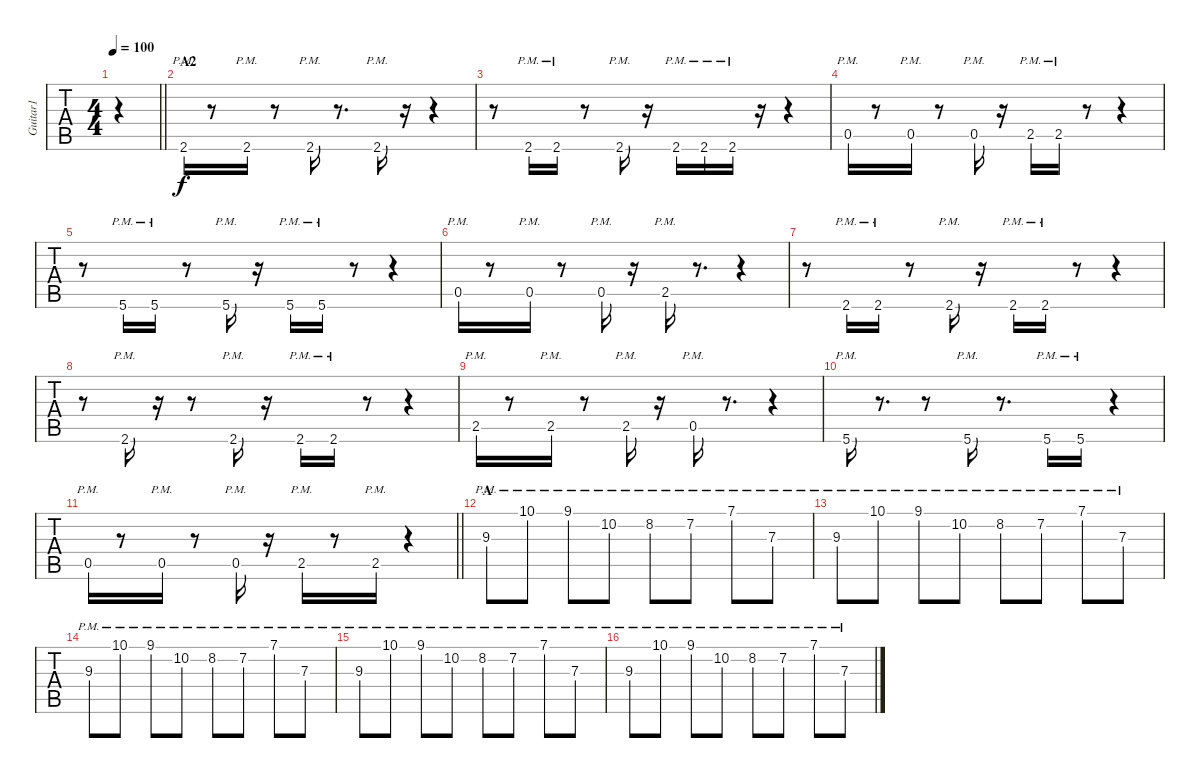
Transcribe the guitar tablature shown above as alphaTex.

\track ("Guitar1" "Guitar1") {instrument overdrivenguitar}
\staff {tabs}
\tuning (E4 B3 G3 D3 A2 D2) {hide}
\ts (4 4)
\tempo 100
\clef g2
\barLineRight lightlight
\ks bminor
|
\section ("" "A2")
2.6{pm}.16 r.8 2.6{pm}.16 r.8 2.6{pm}.16 r.8{d} 2.6{pm}.16 r.16 r.4 |
r.8 2.6{pm}.16 2.6{pm}.16 r.8 2.6{pm}.16 r.16 2.6{pm}.16 2.6{pm}.16 2.6{pm}.16 r.16 r.4 |
0.5{pm}.16 r.8 0.5{pm}.16 r.8 0.5{pm}.16 r.16 2.5{pm}.16 2.5{pm}.16 r.8 r.4 |
r.8 5.6{pm}.16 5.6{pm}.16 r.8 5.6{pm}.16 r.16 5.6{pm}.16 5.6{pm}.16 r.8 r.4 |
0.5{pm}.16 r.8 0.5{pm}.16 r.8 0.5{pm}.16 r.16 2.5{pm}.16 r.8{d} r.4 |
r.8 2.6{pm}.16 2.6{pm}.16 r.8 2.6{pm}.16 r.16 2.6{pm}.16 2.6{pm}.16 r.8 r.4 |
r.8 2.6{pm}.16 r.16 r.8 2.6{pm}.16 r.16 2.6{pm}.16 2.6{pm}.16 r.8 r.4 |
2.5{pm}.16 r.8 2.5{pm}.16 r.8 2.5{pm}.16 r.16 0.5{pm}.16 r.8{d} r.4 |
5.6{pm}.16 r.8{d} r.8 5.6{pm}.16 r.8{d} 5.6{pm}.16 5.6{pm}.16 r.4 |
\barLineRight lightlight
0.5{pm}.16 r.8 0.5{pm}.16 r.8 0.5{pm}.16 r.16 2.5{pm}.16 r.8 2.5{pm}.16 r.4 |
\section ("" "A")
9.3{pm}.8 10.1{pm}.8 9.1{pm}.8 10.2{pm}.8 8.2{pm}.8 7.2{pm}.8 7.1{pm}.8 7.3{pm}.8 |
9.3{pm}.8 10.1{pm}.8 9.1{pm}.8 10.2{pm}.8 8.2{pm}.8 7.2{pm}.8 7.1{pm}.8 7.3{pm}.8 |
9.3{pm}.8 10.1{pm}.8 9.1{pm}.8 10.2{pm}.8 8.2{pm}.8 7.2{pm}.8 7.1{pm}.8 7.3{pm}.8 |
9.3{pm}.8 10.1{pm}.8 9.1{pm}.8 10.2{pm}.8 8.2{pm}.8 7.2{pm}.8 7.1{pm}.8 7.3{pm}.8 |
9.3{pm}.8 10.1{pm}.8 9.1{pm}.8 10.2{pm}.8 8.2{pm}.8 7.2{pm}.8 7.1{pm}.8 7.3{pm}.8
